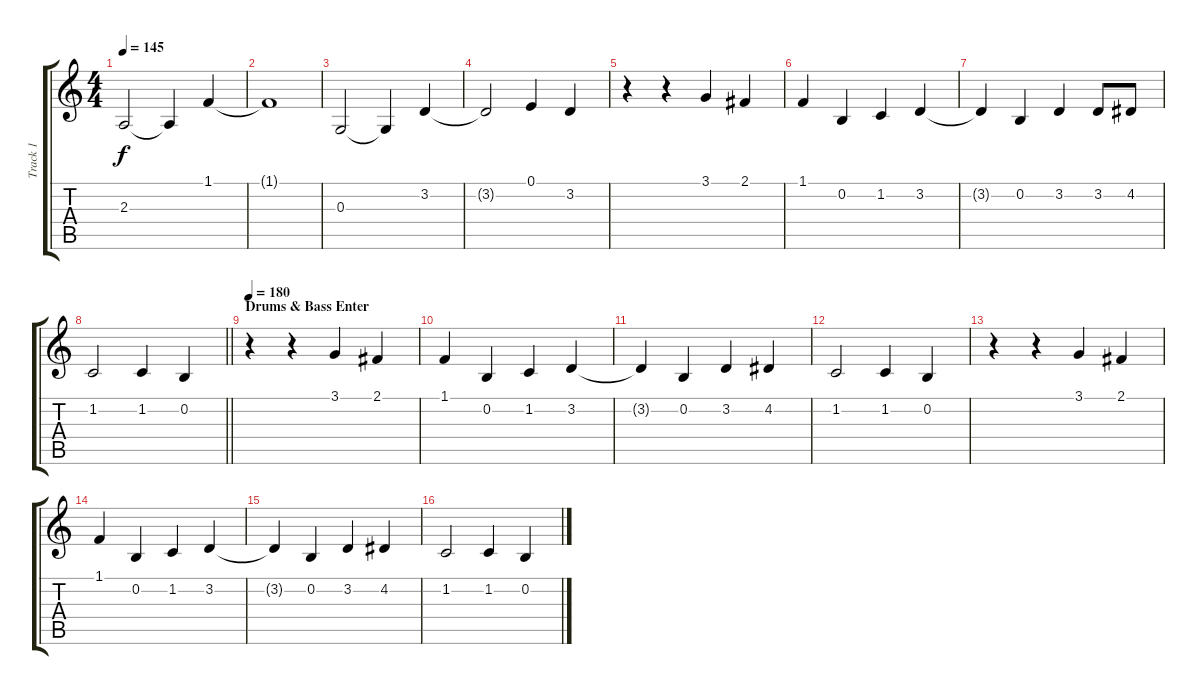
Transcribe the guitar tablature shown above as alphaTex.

\track ("Track 1" "Track 1") {instrument acousticgrandpiano}
\staff {score tabs}
\tuning (E4 B3 G3 D3 A2 E2) {hide}
\ts (4 4)
\tempo 145
\clef g2
\ks c
2.3.2{dy f} 2.3{t}.4 1.1.4 |
1.1{t}.1 |
0.3.2 0.3{t}.4 3.2.4 |
3.2{t}.2 0.1.4 3.2.4 |
r.4 r.4 3.1.4 2.1.4 |
1.1.4 0.2.4 1.2.4 3.2.4 |
3.2{t}.4 0.2.4 3.2.4 3.2.8 4.2.8 |
\barLineRight lightlight
1.2.2 1.2.4 0.2.4 |
\section ("" "Drums & Bass Enter")
\tempo 180
r.4{volume 8} r.4 3.1.4 2.1.4 |
1.1.4 0.2.4 1.2.4 3.2.4 |
3.2{t}.4 0.2.4 3.2.4 4.2.4 |
1.2.2 1.2.4 0.2.4 |
r.4 r.4 3.1.4 2.1.4 |
1.1.4 0.2.4 1.2.4 3.2.4 |
3.2{t}.4 0.2.4 3.2.4 4.2.4 |
1.2.2 1.2.4 0.2.4
